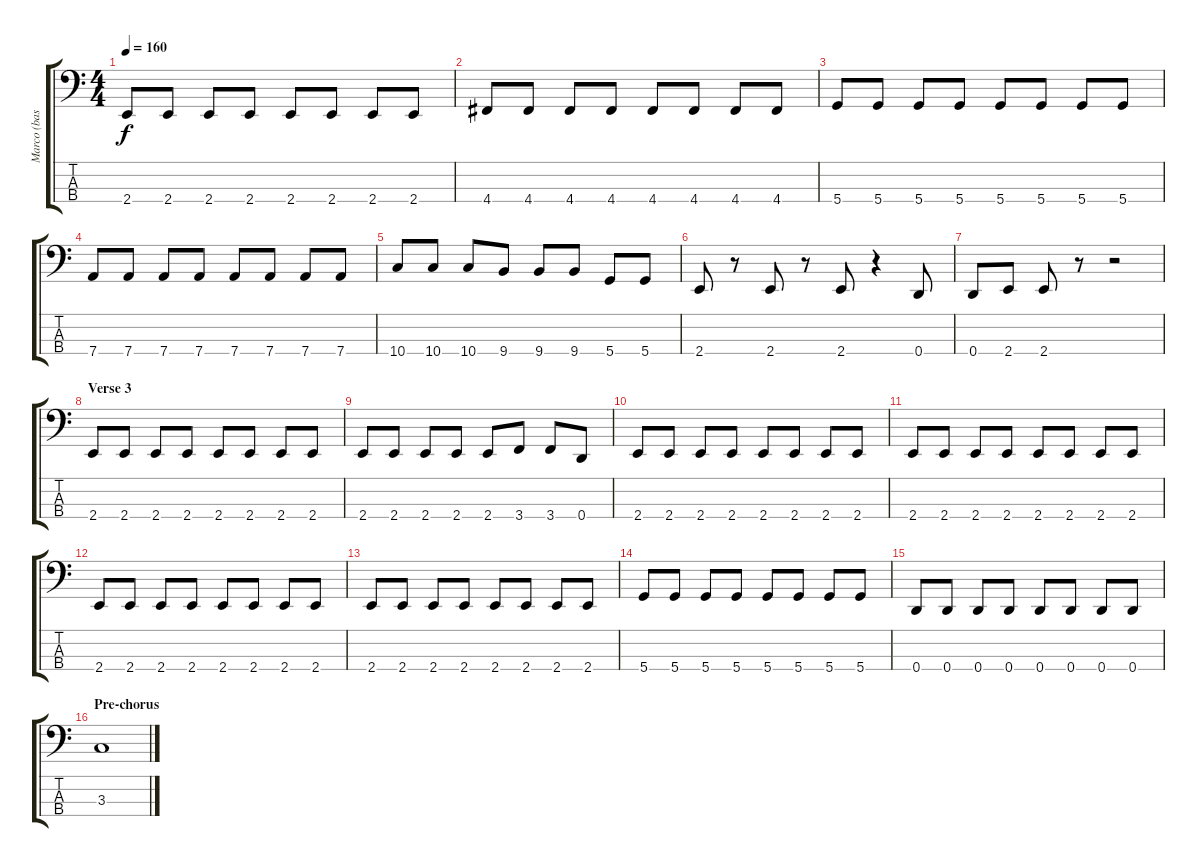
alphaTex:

\track ("Marco (bass)" "Marco (bas") {instrument electricbassfinger}
\staff {score tabs}
\tuning (G2 D2 A1 D1) {hide}
\ts (4 4)
\tempo 160
\clef f4
\ks c
2.4.8{dy f} 2.4.8 2.4.8 2.4.8 2.4.8 2.4.8 2.4.8 2.4.8 |
4.4.8 4.4.8 4.4.8 4.4.8 4.4.8 4.4.8 4.4.8 4.4.8 |
5.4.8 5.4.8 5.4.8 5.4.8 5.4.8 5.4.8 5.4.8 5.4.8 |
7.4.8 7.4.8 7.4.8 7.4.8 7.4.8 7.4.8 7.4.8 7.4.8 |
10.4.8 10.4.8 10.4.8 9.4.8 9.4.8 9.4.8 5.4.8 5.4.8 |
2.4.8 r.8 2.4.8 r.8 2.4.8 r.4 0.4.8 |
0.4.8 2.4.8 2.4.8 r.8 r.2 |
\section ("" "Verse 3")
2.4.8 2.4.8 2.4.8 2.4.8 2.4.8 2.4.8 2.4.8 2.4.8 |
2.4.8 2.4.8 2.4.8 2.4.8 2.4.8 3.4.8 3.4.8 0.4.8 |
2.4.8 2.4.8 2.4.8 2.4.8 2.4.8 2.4.8 2.4.8 2.4.8 |
2.4.8 2.4.8 2.4.8 2.4.8 2.4.8 2.4.8 2.4.8 2.4.8 |
2.4.8 2.4.8 2.4.8 2.4.8 2.4.8 2.4.8 2.4.8 2.4.8 |
2.4.8 2.4.8 2.4.8 2.4.8 2.4.8 2.4.8 2.4.8 2.4.8 |
5.4.8 5.4.8 5.4.8 5.4.8 5.4.8 5.4.8 5.4.8 5.4.8 |
0.4.8 0.4.8 0.4.8 0.4.8 0.4.8 0.4.8 0.4.8 0.4.8 |
\section ("" "Pre-chorus")
3.3.1
